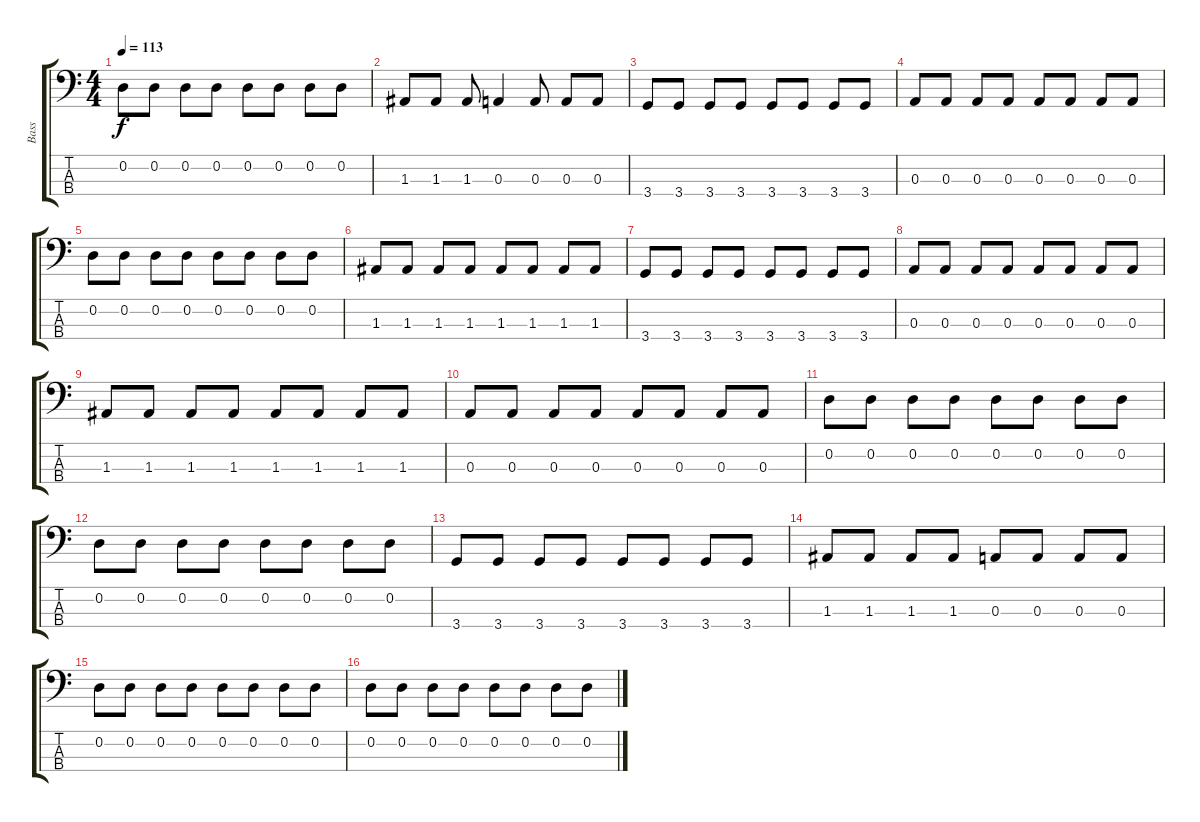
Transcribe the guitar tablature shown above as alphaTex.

\track ("Bass" "Bass") {instrument electricbassfinger}
\staff {score tabs}
\tuning (G2 D2 A1 E1) {hide}
\ts (4 4)
\tempo 113
\clef f4
\ks c
0.2.8{dy f} 0.2.8 0.2.8 0.2.8 0.2.8 0.2.8 0.2.8 0.2.8 |
1.3.8 1.3.8 1.3.8 0.3.4 0.3.8 0.3.8 0.3.8 |
3.4.8 3.4.8 3.4.8 3.4.8 3.4.8 3.4.8 3.4.8 3.4.8 |
0.3.8 0.3.8 0.3.8 0.3.8 0.3.8 0.3.8 0.3.8 0.3.8 |
0.2.8 0.2.8 0.2.8 0.2.8 0.2.8 0.2.8 0.2.8 0.2.8 |
1.3.8 1.3.8 1.3.8 1.3.8 1.3.8 1.3.8 1.3.8 1.3.8 |
3.4.8 3.4.8 3.4.8 3.4.8 3.4.8 3.4.8 3.4.8 3.4.8 |
0.3.8 0.3.8 0.3.8 0.3.8 0.3.8 0.3.8 0.3.8 0.3.8 |
1.3.8 1.3.8 1.3.8 1.3.8 1.3.8 1.3.8 1.3.8 1.3.8 |
0.3.8 0.3.8 0.3.8 0.3.8 0.3.8 0.3.8 0.3.8 0.3.8 |
0.2.8 0.2.8 0.2.8 0.2.8 0.2.8 0.2.8 0.2.8 0.2.8 |
0.2.8 0.2.8 0.2.8 0.2.8 0.2.8 0.2.8 0.2.8 0.2.8 |
3.4.8 3.4.8 3.4.8 3.4.8 3.4.8 3.4.8 3.4.8 3.4.8 |
1.3.8 1.3.8 1.3.8 1.3.8 0.3.8 0.3.8 0.3.8 0.3.8 |
0.2.8 0.2.8 0.2.8 0.2.8 0.2.8 0.2.8 0.2.8 0.2.8 |
0.2.8 0.2.8 0.2.8 0.2.8 0.2.8 0.2.8 0.2.8 0.2.8
